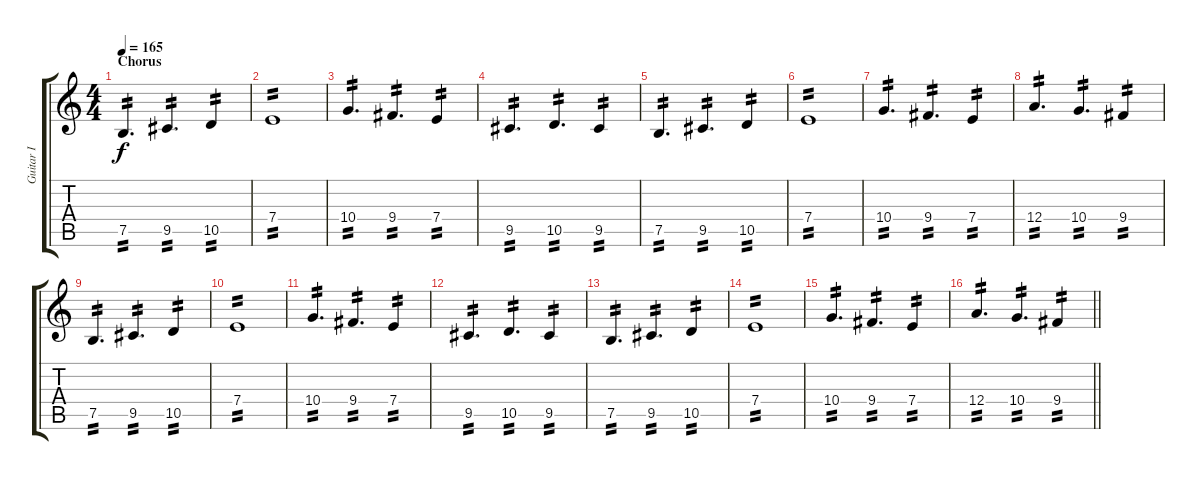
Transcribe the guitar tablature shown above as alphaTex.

\track ("Guitar I" "Guitar I") {instrument distortionguitar}
\staff {score tabs}
\tuning (B3 Gb3 D3 A2 E2 B1) {hide}
\ts (4 4)
\section ("" "Chorus")
\tempo 165
\clef g2
\ks c
7.5.4{d tp 2 dy f} 9.5.4{d tp 2} 10.5.4{tp 2} |
7.4.1{tp 2} |
10.4.4{d tp 2} 9.4.4{d tp 2} 7.4.4{tp 2} |
9.5.4{d tp 2} 10.5.4{d tp 2} 9.5.4{tp 2} |
7.5.4{d tp 2} 9.5.4{d tp 2} 10.5.4{tp 2} |
7.4.1{tp 2} |
10.4.4{d tp 2} 9.4.4{d tp 2} 7.4.4{tp 2} |
12.4.4{d tp 2} 10.4.4{d tp 2} 9.4.4{tp 2} |
7.5.4{d tp 2} 9.5.4{d tp 2} 10.5.4{tp 2} |
7.4.1{tp 2} |
10.4.4{d tp 2} 9.4.4{d tp 2} 7.4.4{tp 2} |
9.5.4{d tp 2} 10.5.4{d tp 2} 9.5.4{tp 2} |
7.5.4{d tp 2} 9.5.4{d tp 2} 10.5.4{tp 2} |
7.4.1{tp 2} |
10.4.4{d tp 2} 9.4.4{d tp 2} 7.4.4{tp 2} |
\barLineRight lightlight
12.4.4{d tp 2} 10.4.4{d tp 2} 9.4.4{tp 2}
